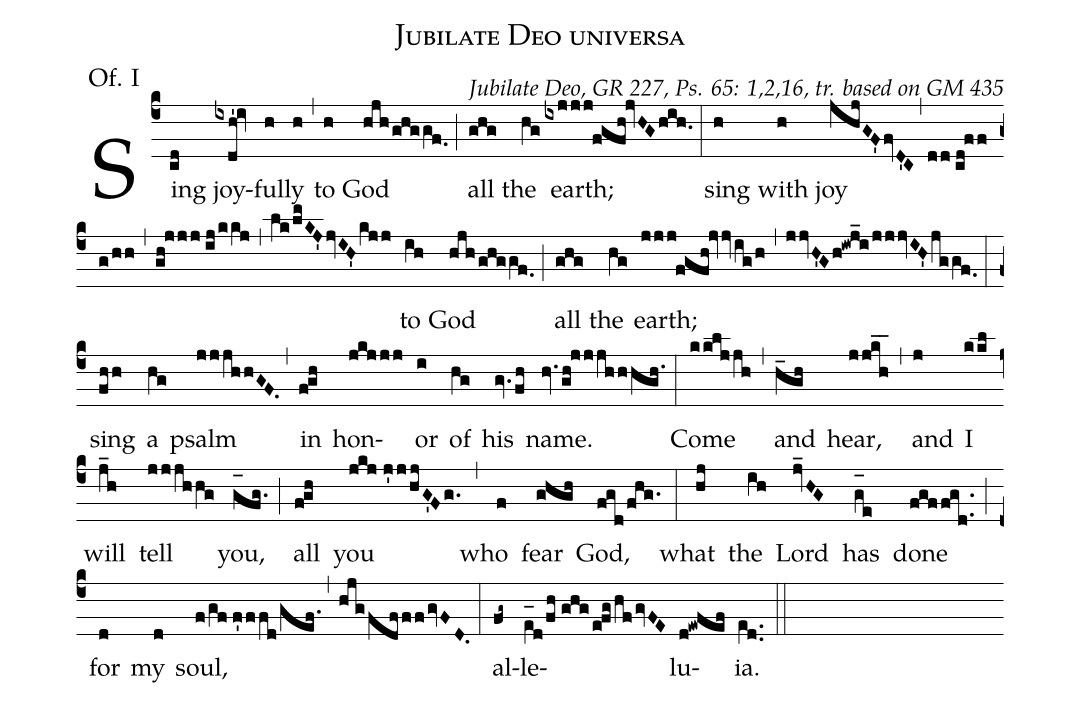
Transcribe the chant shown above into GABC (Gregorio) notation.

name: Jubilate Deo universa;
office-part: Offertorium;
mode: 1;
annotation: Of. I;
commentary: Jubilate Deo, GR 227, Ps. 65: 1,2,16, tr. based on GM 435;
%%
(c4)Sing(cd) joy(ixdh'!iv)ful(h)ly(h) (,) to(h) God(hjhghggf.0) (;)
all(ghg) the(hg) earth;(ixjjj!fgfh!jvHG/hih.) (:)
sing(h) with(h) joy(jhjGF'fvD'C,dd//cd!ff//g/hh,gh!jjj//ij/kkj,lk/lmKJ'jvIH'kjj)
to(ih) God(hjhghggf.0) (;)
all(ghg) the(hg) earth;(jjj!fgfh!jvvig/h,jjvH'Gh!iwj_i/jjjvIH'jggf.0) (:)
sing(fhh) a(hg) psalm(jjjhhGF.) (,)
in(fgh) hon(jkjjj)or(i) of(hg) his(gv.fh) name.(hv.gh!jjjhhhgh.) (:)
Come(kkljjh) (,)
and(h_gh) hear,(jjkh__) (,)
and(j) I(kkl) will(j_h) tell(jjjhhg) you,(g_[oh:h]fg.) (;)
all(fgh) you(jkj//j'j/hjG'Fg.) (,)
who(f) fear(ghgh) God,(fgd/fhg.) (:)
what(hj) the(ih) Lord(jv_HG) has(g_[oh:h]e) done(fgffgd..) (;)
for(d) my(d) soul,(f/gf//f'ffd/gef.,hjg/fdfffgvFD.) (:)
 al(fg~)le(e_[oh:h][ll:1]d/fh//ghgefghfgvFE)lu(d!ewfef)ia.(e[ll:1]d..) (::)
